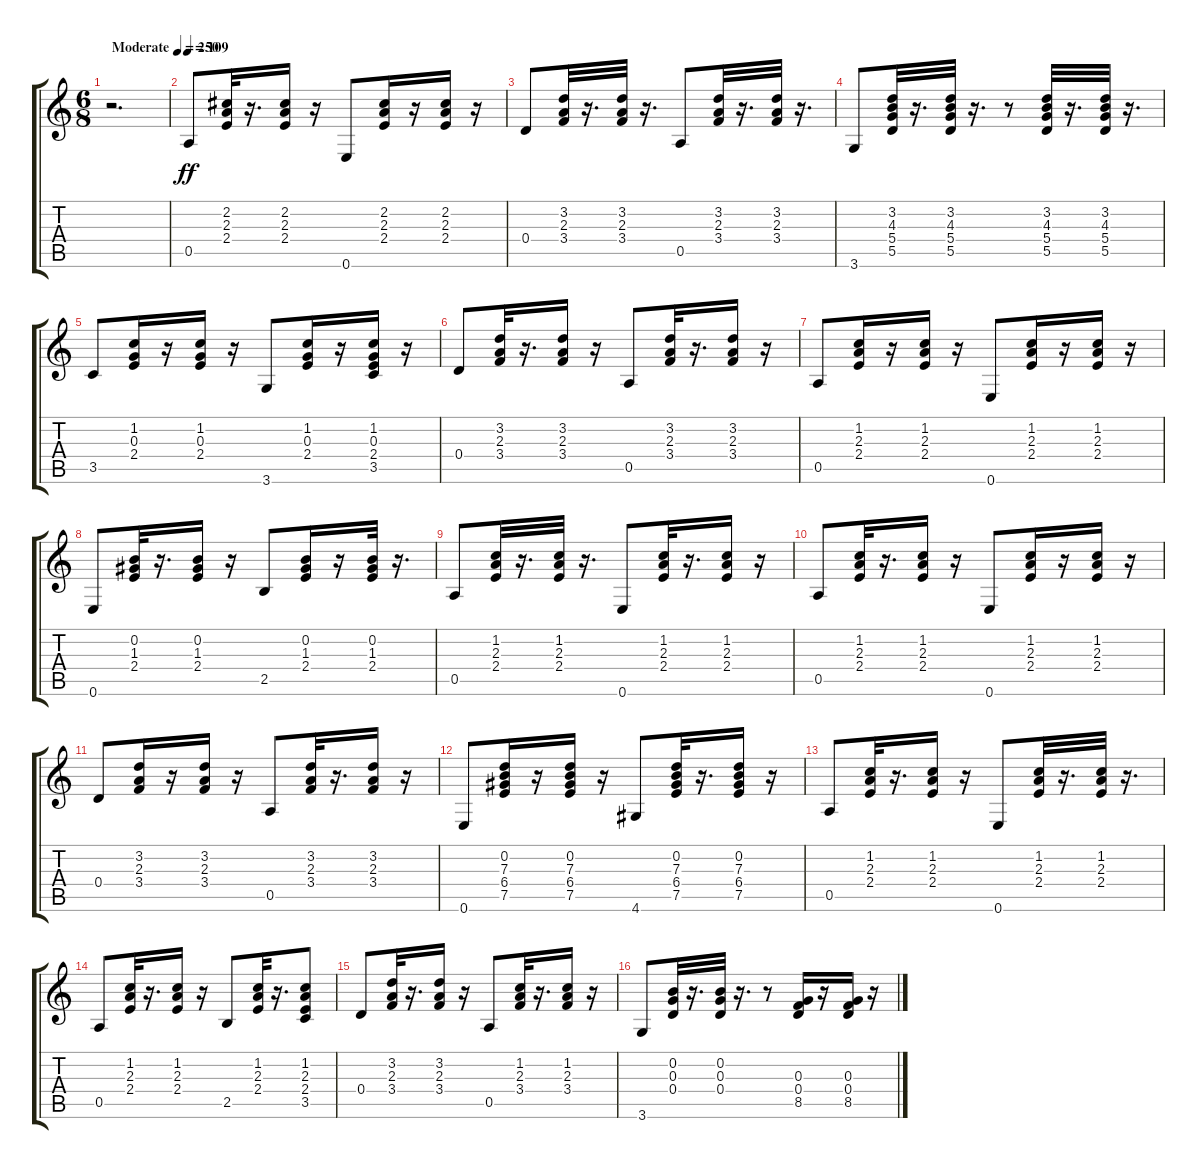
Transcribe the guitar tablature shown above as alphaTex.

\track "" {instrument acousticguitarnylon}
\staff {score tabs}
\tuning (E4 B3 G3 D3 A2 E2) {hide}
\ts (6 8)
\tempo (250 "Moderate")
\clef g2
\ks c
r.2{d dy ff instrument acousticguitarnylon} |
\tempo 109
0.5.8{instrument acousticguitarnylon} (2.2 2.3 2.4).32 r.16{d} (2.2 2.3 2.4).16 r.16 0.6.8 (2.2 2.3 2.4).16 r.16 (2.2 2.3 2.4).16 r.16 |
0.4.8 (3.2 2.3 3.4).32 r.16{d} (3.2 2.3 3.4).32 r.16{d} 0.5.8 (3.2 2.3 3.4).32 r.16{d} (3.2 2.3 3.4).32 r.16{d} |
3.6.8 (3.2 4.3 5.4 5.5).32 r.16{d} (3.2 4.3 5.4 5.5).32 r.16{d} r.8 (3.2 4.3 5.4 5.5).32 r.16{d} (3.2 4.3 5.4 5.5).32 r.16{d} |
3.5.8 (1.2 0.3 2.4).16 r.16 (1.2 0.3 2.4).16 r.16 3.6.8 (1.2 0.3 2.4).16 r.16 (1.2 0.3 2.4 3.5).16 r.16 |
0.4.8 (3.2 2.3 3.4).32 r.16{d} (3.2 2.3 3.4).16 r.16 0.5.8 (3.2 2.3 3.4).32 r.16{d} (3.2 2.3 3.4).16 r.16 |
0.5.8 (1.2 2.3 2.4).16 r.16 (1.2 2.3 2.4).16 r.16 0.6.8 (1.2 2.3 2.4).16 r.16 (1.2 2.3 2.4).16 r.16 |
0.6.8 (0.2 1.3 2.4).32 r.16{d} (0.2 1.3 2.4).16 r.16 2.5.8 (0.2 1.3 2.4).16 r.16 (0.2 1.3 2.4).32 r.16{d} |
0.5.8 (1.2 2.3 2.4).32 r.16{d} (1.2 2.3 2.4).32 r.16{d} 0.6.8 (1.2 2.3 2.4).32 r.16{d} (1.2 2.3 2.4).16 r.16 |
0.5.8 (1.2 2.3 2.4).32 r.16{d} (1.2 2.3 2.4).16 r.16 0.6.8 (1.2 2.3 2.4).16 r.16 (1.2 2.3 2.4).16 r.16 |
0.4.8 (3.2 2.3 3.4).16 r.16 (3.2 2.3 3.4).16 r.16 0.5.8 (3.2 2.3 3.4).32 r.16{d} (3.2 2.3 3.4).16 r.16 |
0.6.8 (0.2 7.3 6.4 7.5).16 r.16 (0.2 7.3 6.4 7.5).16 r.16 4.6.8 (0.2 7.3 6.4 7.5).32 r.16{d} (0.2 7.3 6.4 7.5).16 r.16 |
0.5.8 (1.2 2.3 2.4).32 r.16{d} (1.2 2.3 2.4).16 r.16 0.6.8 (1.2 2.3 2.4).32 r.16{d} (1.2 2.3 2.4).32 r.16{d} |
0.5.8 (1.2 2.3 2.4).32 r.16{d} (1.2 2.3 2.4).16 r.16 2.5.8 (1.2 2.3 2.4).32 r.16{d} (1.2 2.3 2.4 3.5).8 |
0.4.8 (3.2 2.3 3.4).32 r.16{d} (3.2 2.3 3.4).16 r.16 0.5.8 (1.2 2.3 3.4).32 r.16{d} (1.2 2.3 3.4).16 r.16 |
3.6.8 (0.2 0.3 0.4).32 r.16{d} (0.2 0.3 0.4).32 r.16{d} r.8 (0.3 0.4 8.5).16 r.16 (0.3 0.4 8.5).16 r.16
